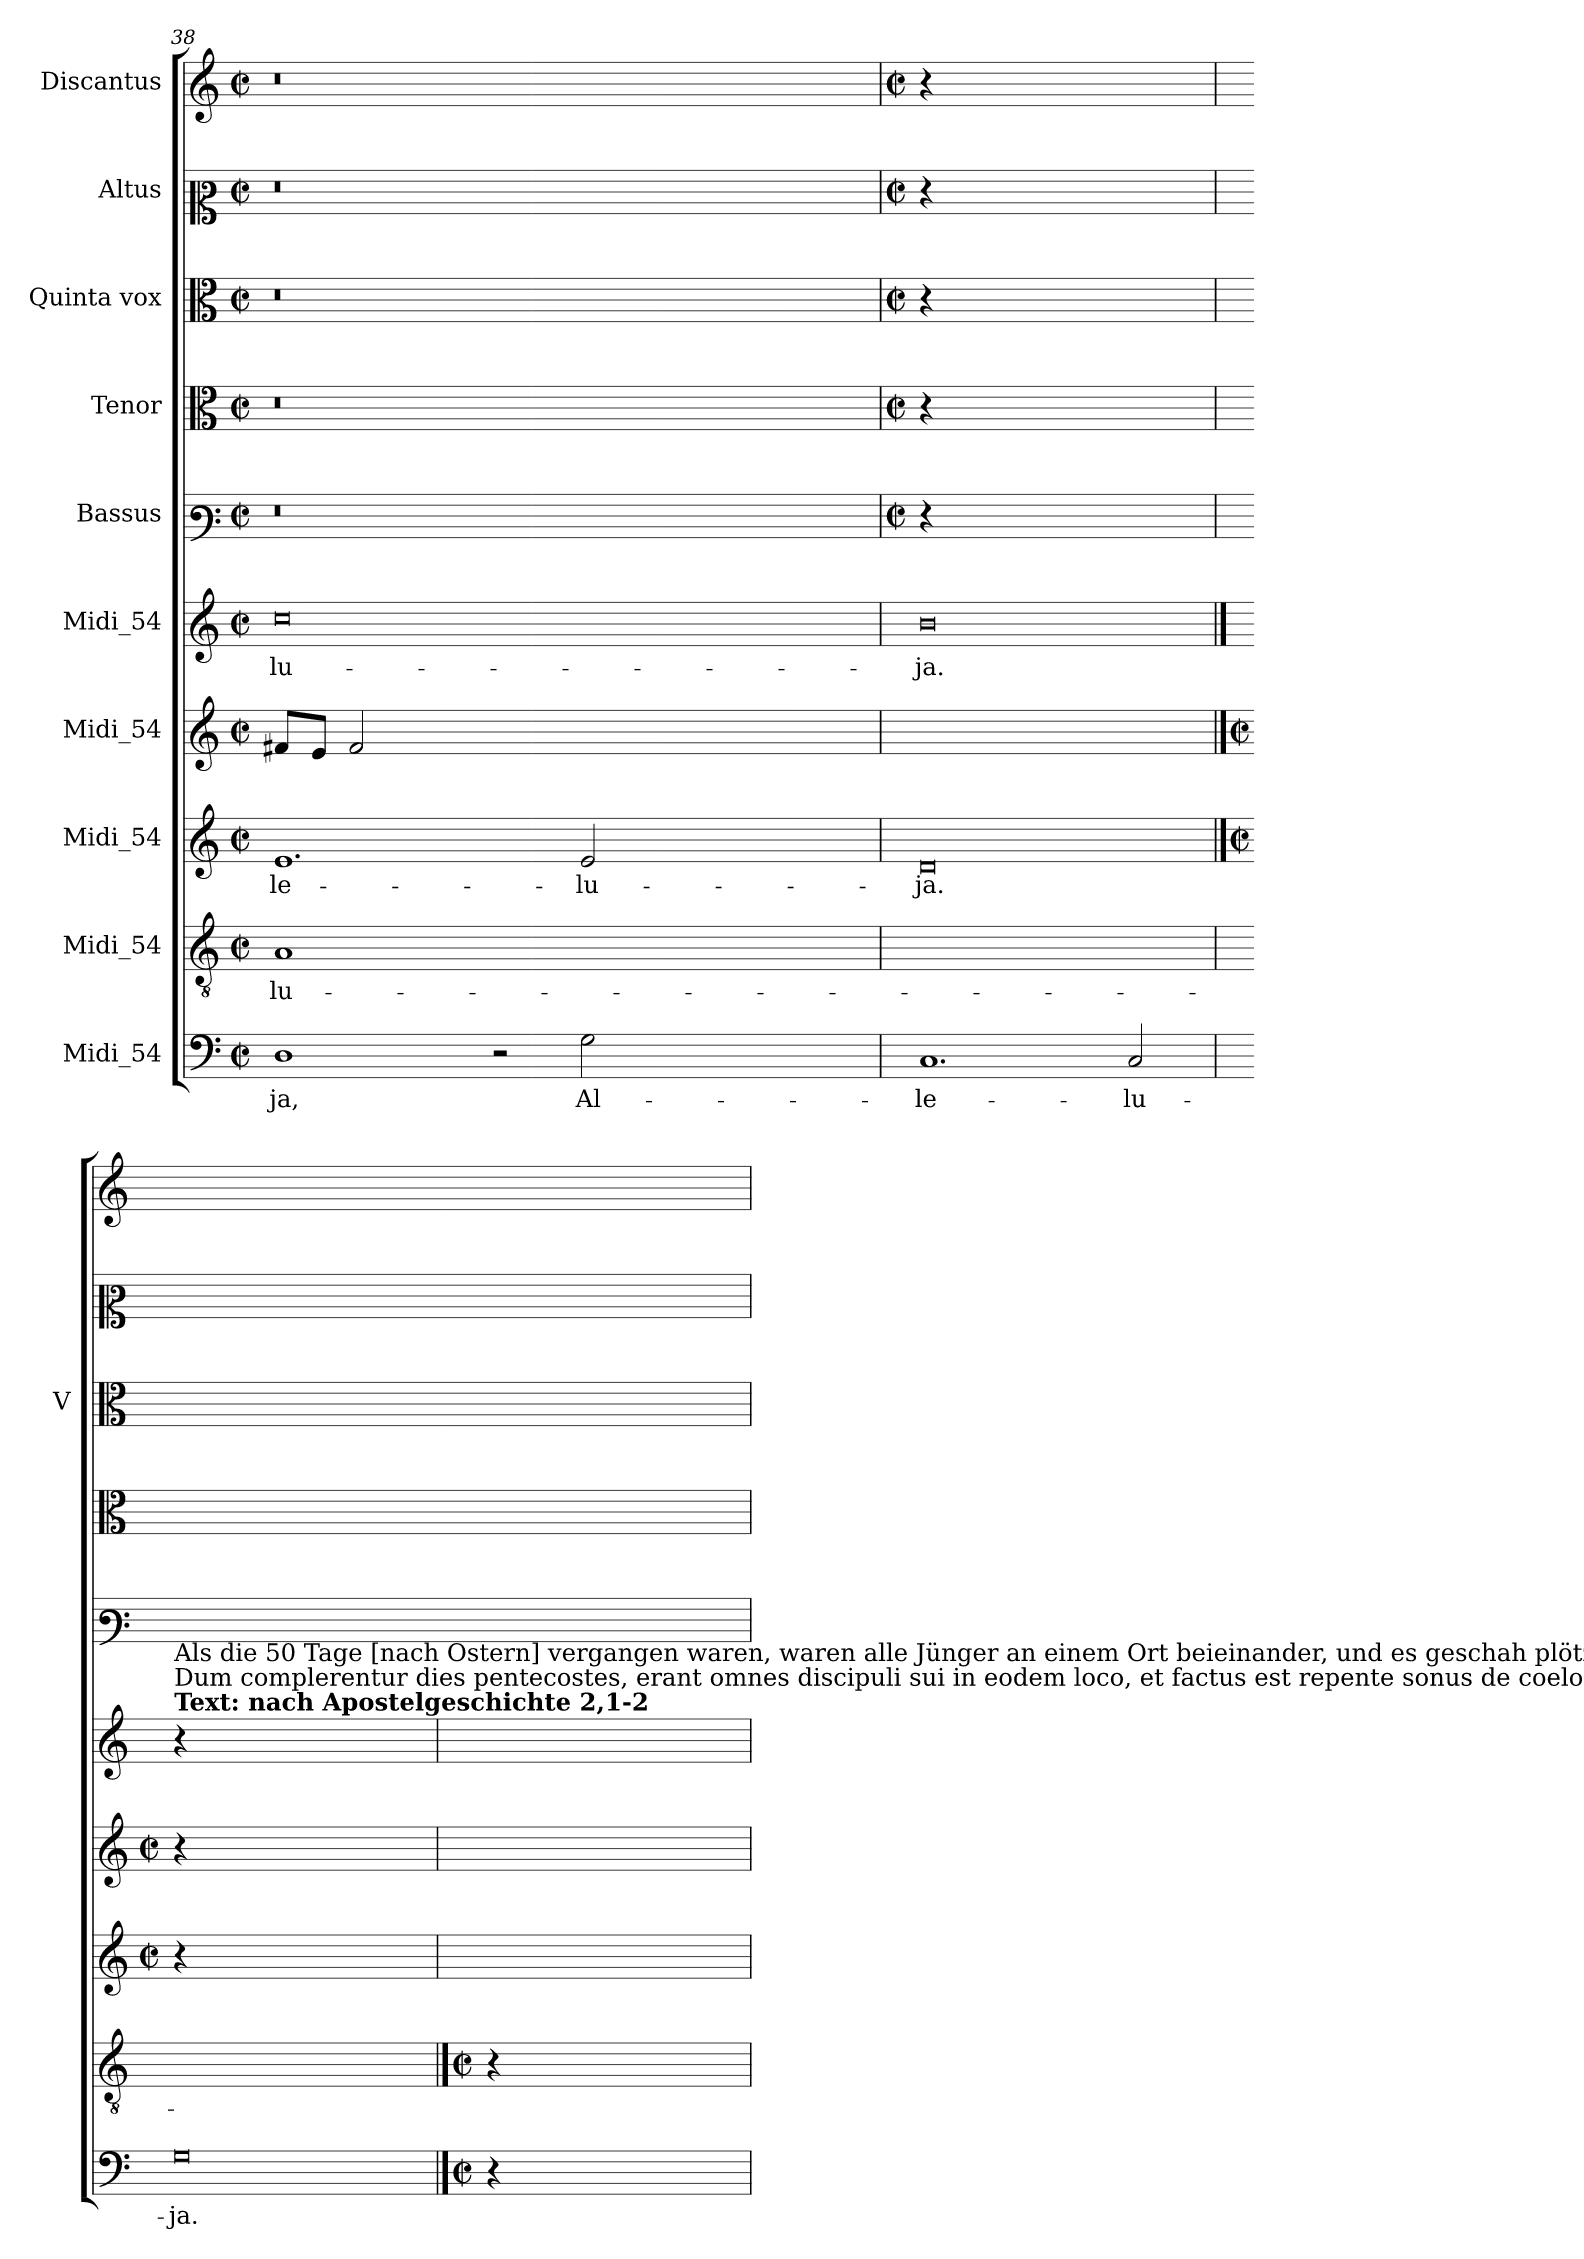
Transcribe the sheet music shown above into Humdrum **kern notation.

**kern	**text	**kern	**text	**kern	**text	**kern	**text	**kern	**text	**kern	**kern	**kern	**kern	**kern
*part10	*part10	*part9	*part9	*part8	*part8	*part7	*part7	*part6	*part6	*part5	*part4	*part3	*part2	*part1
*staff10	*staff10	*staff9	*staff9	*staff8	*staff8	*staff7	*staff7	*staff6	*staff6	*staff5	*staff4	*staff3	*staff2	*staff1
*I"Midi_54	*	*I"Midi_54	*	*I"Midi_54	*	*I"Midi_54	*	*I"Midi_54	*	*I"Bassus	*I"Tenor	*I"Quinta vox	*I"Altus	*I"Discantus
*	*	*	*	*	*	*	*	*	*	*	*	*I'V	*	*
*clefF4	*	*clefGv2	*	*clefG2	*	*clefG2	*	*clefG2	*	*clefF3	*clefC3	*clefC3	*clefC2	*clefG2
*k[]	*	*k[]	*	*k[]	*	*k[]	*	*k[]	*	*k[]	*k[]	*k[]	*k[]	*k[]
*C:	*	*C:	*	*C:	*	*C:	*	*C:	*	*C:	*C:	*C:	*C:	*C:
*M4/2	*	*M4/2	*	*M4/2	*	*M4/2	*	*M4/2	*	*M4/2	*M4/2	*M4/2	*M4/2	*M4/2
*met(c|)	*	*met(c|)	*	*met(c|)	*	*met(c|)	*	*met(c|)	*	*met(c|)	*met(c|)	*met(c|)	*met(c|)	*met(c|)
=38	=38	=38	=38	=38	=38	=38	=38	=38	=38	=38	=38	=38	=38	=38
!	!LO:LY:b	!	!LO:LY:b	!	!LO:LY:b	!	!	!	!LO:LY:b	!	!	!	!	!
1D	-ja,	1A	lu-	1.e	-le-	8f#L	.	0cc	-lu-	0r	0r	0r	0r	0r
.	.	.	.	.	.	8eJ	.	.	.	.	.	.	.	.
.	.	.	.	.	.	2f#	.	.	.	.	.	.	.	.
!	!	!	!	!	!	!	!LO:LY:b	!	!	!	!	!	!	!
.	.	.	.	.	.	[1gyy	-ja.	.	.	.	.	.	.	.
!	!	!	!LO:LY:b	!	!	!	!	!	!	!	!	!	!	!
2r	.	[1Gyy	-ja.	.	.	.	.	.	.	.	.	.	.	.
!	!LO:LY:b	!	!	!	!LO:LY:b	!	!	!	!	!	!	!	!	!
2G	Al-	.	.	2e	-lu-	.	.	.	.	.	.	.	.	.
.	.	.	.	.	.	0gyy_	.	.	.	.	.	.	.	.
1..ryy	.	1..ryy	.	1..ryy	.	.	.	1..ryy	.	1..ryy	1..ryy	1..ryy	1..ryy	1..ryy
!!LO:LB:g=z
=39	=39	=39	=39	=39	=39	=39	=39	=39	=39	=39	=39	=39	=39	=39
*	*	*	*	*	*	*	*	*	*	*M4/2	*M4/2	*M4/2	*M4/2	*M4/2
*	*	*	*	*	*	*	*	*	*	*met(c|)	*met(c|)	*met(c|)	*met(c|)	*met(c|)
!	!LO:LY:b	!	!	!	!LO:LY:b	!	!	!	!LO:LY:b	!	!	!	!	!
1.C	-le-	0Gyy_	.	0d	-ja.	0gyy]	.	0b	-ja.	4r	4r	4r	4r	4r
.	.	.	.	.	.	.	.	.	.	1..ryy	1..ryy	1..ryy	1..ryy	1..ryy
!	!LO:LY:b	!	!	!	!	!	!	!	!	!	!	!	!	!
2C	-lu-	.	.	.	.	.	.	.	.	.	.	.	.	.
!!LO:LB:g=z
=	=	=	=	==	=	==	=	==	=	=	=	=	=	=
*	*	*	*	*M4/2	*	*M4/2	*	*	*	*	*	*	*	*
*	*	*	*	*met(c|)	*	*met(c|)	*	*	*	*	*	*	*	*
!	!	!	!	!	!	!	!	!LO:TX:a:B:t=Text&colon; nach Apostelgeschichte 2,1-2	!	!	!	!	!	!
!	!	!	!	!	!	!	!	!LO:TX:a:t=Dum complerentur dies pentecostes, erant omnes discipuli sui in eodem loco, et factus est repente sonus de coelo tanquam advenientis spiritus vehementis et replevit totam domum ubi erant sedentes. Alleluja.	!	!	!	!	!	!
!	!	!	!	!	!	!	!	!LO:TX:a:t=Als die 50 Tage [nach Ostern] vergangen waren, waren alle Jünger an einem Ort beieinander, und es geschah plötzlich ein Brausen vom Himmel wie von einem gewaltigen Wind und erfüllte das ganze Haus, in dem sie saßen. Alleluja.	!	!	!	!	!	!
!	!LO:LY:b	!	!	!	!	!	!	!	!	!	!	!	!	!
0G	-ja.	0Gyy]	.	4r	.	4r	.	4r	.	0ryy	0ryy	0ryy	0ryy	0ryy
.	.	.	.	1..ryy	.	1..ryy	.	1..ryy	.	.	.	.	.	.
!!LO:LB:g=z
==	=	==	=	=	=	=	=	=	=	=	=	=	=	=
*M4/2	*	*M4/2	*	*	*	*	*	*	*	*	*	*	*	*
*met(c|)	*	*met(c|)	*	*	*	*	*	*	*	*	*	*	*	*
4r	.	4r	.	0ryy	.	0ryy	.	0ryy	.	0ryy	0ryy	0ryy	0ryy	0ryy
1..ryy	.	1..ryy	.	.	.	.	.	.	.	.	.	.	.	.
=	=	=	=	=	=	=	=	=	=	=	=	=	=	=
*-	*-	*-	*-	*-	*-	*-	*-	*-	*-	*-	*-	*-	*-	*-
